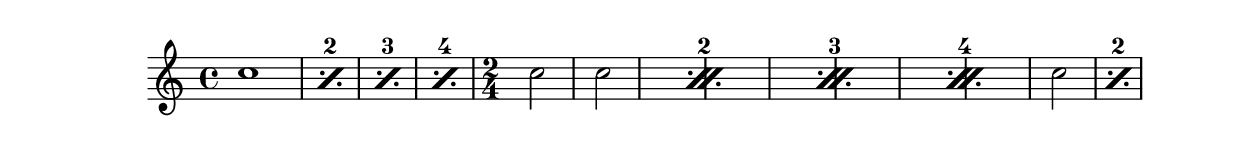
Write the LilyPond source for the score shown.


\header {


  texidoc = "Percent repeats get incremental numbers when
@code{countPercentRepeats} is set, to indicate the repeat counts, but
only if there are more than two repeats."


}

\version "2.7.13"

\relative c'' \new Voice {
  \set countPercentRepeats = ##t 
  \time 4/4 
  \repeat "percent" 4 { c1 }
  \time 2/4 
  \repeat "percent" 4 { c2 c2 }
  \repeat "percent" 2 { c2 }
}

